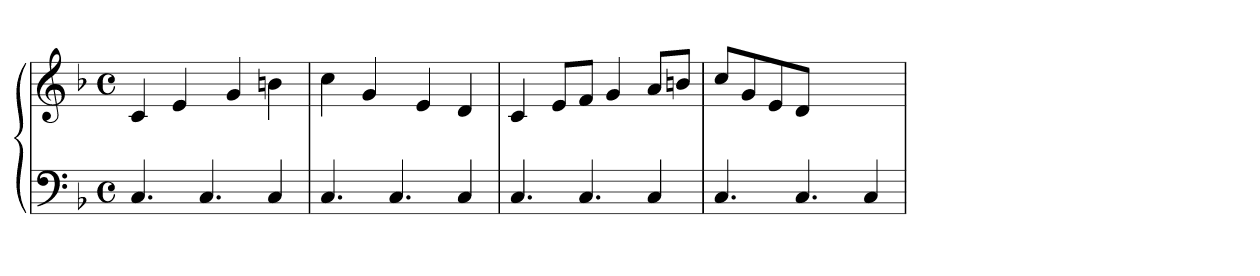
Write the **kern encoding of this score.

**kern	**kern
*part1	*part1
*staff2	*staff1
*clefF4	*clefG2
*k[b-]	*k[b-]
*M4/4	*M4/4
*met(c)	*met(c)
=1	=1
4.C/	4c/
.	4e/
4.C/	.
.	4g/
4C/	4bn\
=2	=2
4.C/	4cc\
.	4g/
4.C/	.
.	4e/
4C/	4d/
=3	=3
4.C/	4c/
.	8e/L
4.C/	8f/J
.	4g/
4C/	8a/L
.	8bn/J
=4	=4
4.C/	8cc/L
.	8g/
.	8e/
4.C/	8d/J
.	2ryy
4C/	.
=	=
*-	*-
